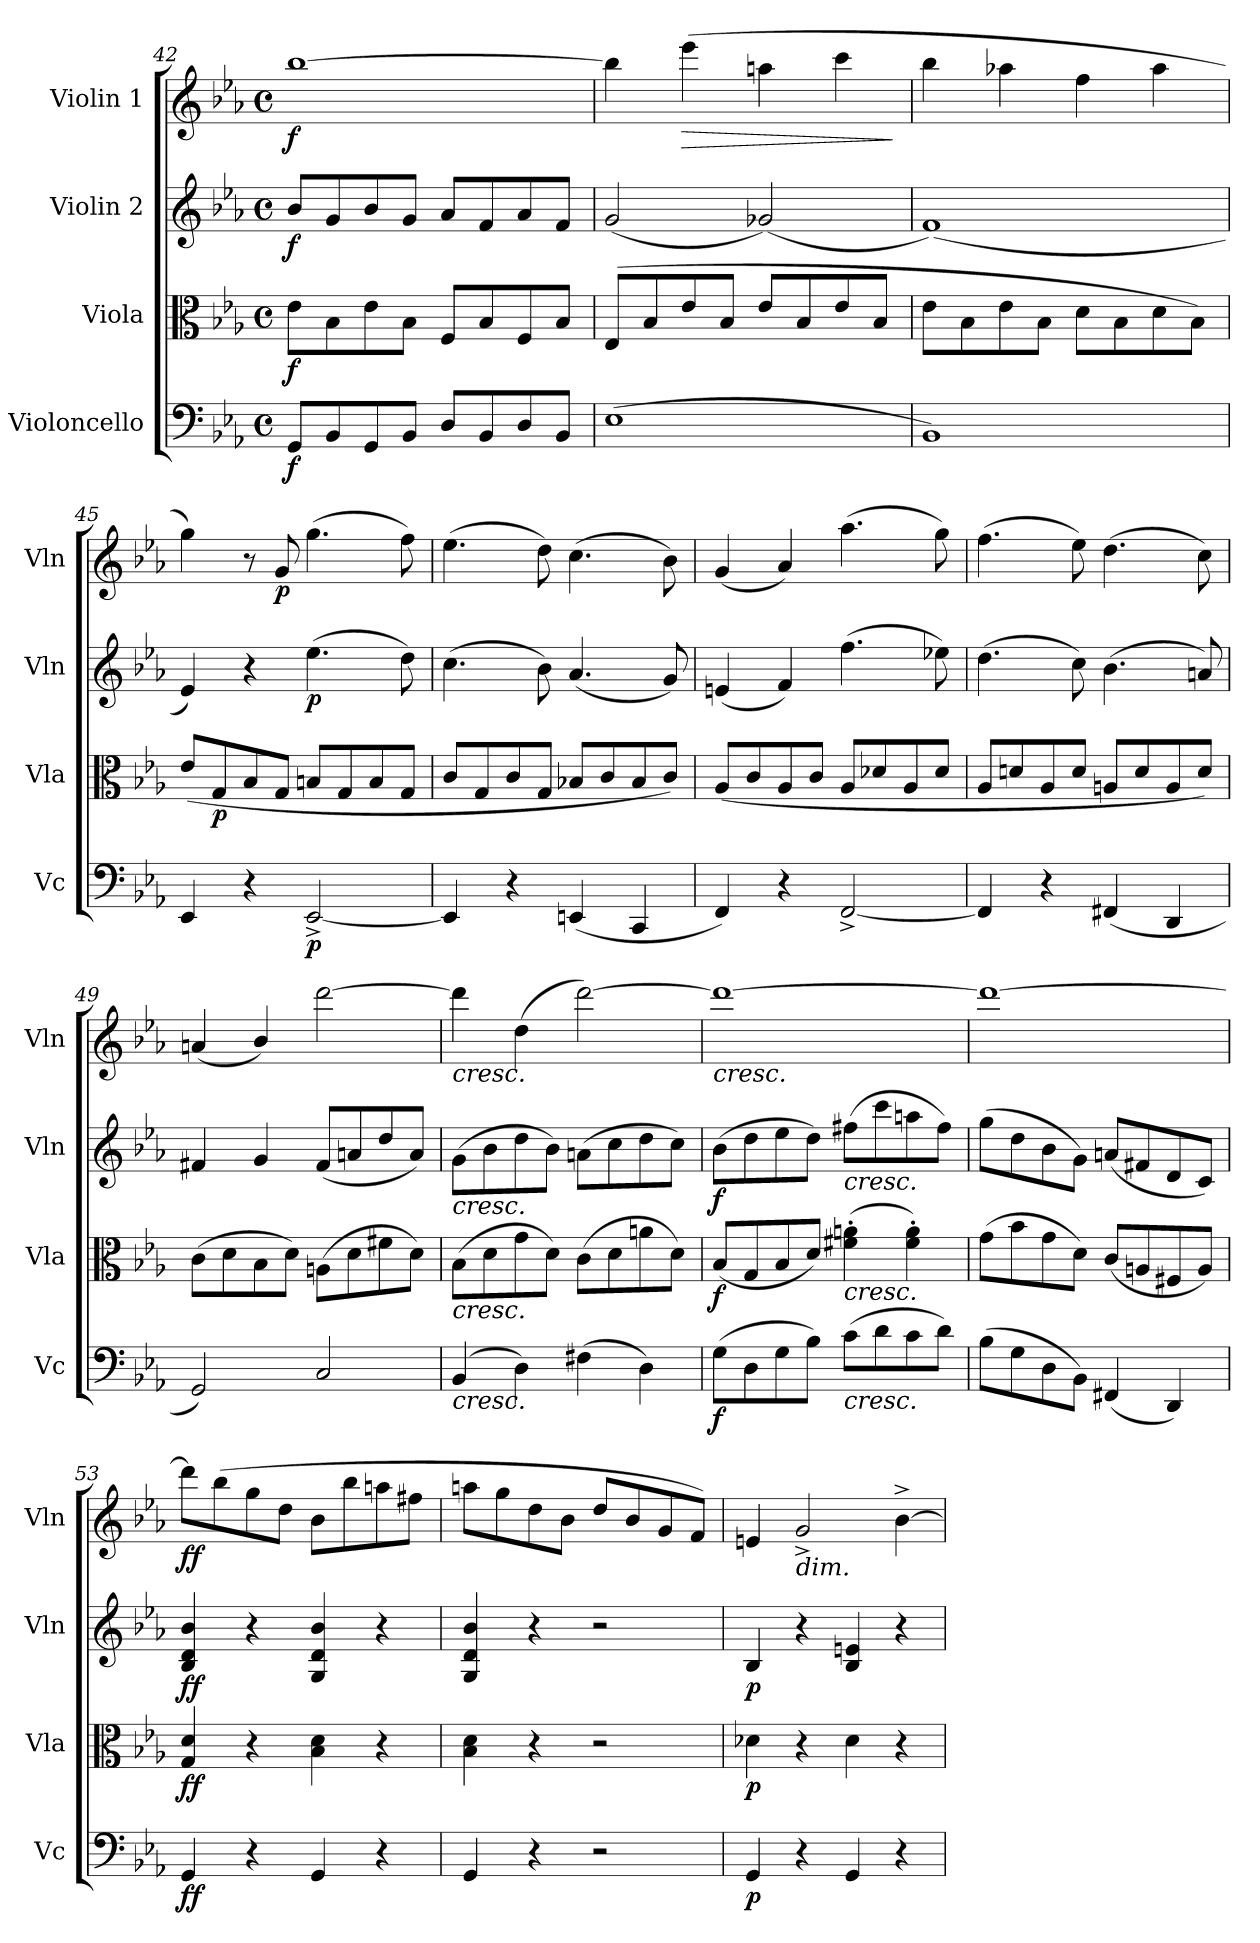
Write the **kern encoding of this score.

**kern	**dynam	**kern	**dynam	**kern	**dynam	**kern	**dynam
*part4	*part4	*part3	*part3	*part2	*part2	*part1	*part1
*staff4	*staff4	*staff3	*staff3	*staff2	*staff2	*staff1	*staff1
*I"Violoncello	*	*I"Viola	*	*I"Violin 2	*	*I"Violin 1	*
*I'Vc	*	*I'Vla	*	*I'Vln	*	*I'Vln	*
!!LO:PB:g=z
*clefF4	*	*clefC3	*	*clefG2	*	*clefG2	*
*k[b-e-a-]	*	*k[b-e-a-]	*	*k[b-e-a-]	*	*k[b-e-a-]	*
*M4/4	*	*M4/4	*	*M4/4	*	*M4/4	*
*met(c)	*	*met(c)	*	*met(c)	*	*met(c)	*
=42	=42	=42	=42	=42	=42	=42	=42
!	!LO:DY:b	!	!LO:DY:b	!	!LO:DY:b	!	!LO:DY:b
8GG/L	f	8e-\L	f	8b-/L	f	[1bb-	f
8BB-/	.	8B-\	.	8g/	.	.	.
8GG/	.	8e-\	.	8b-/	.	.	.
8BB-/J	.	8B-\J	.	8g/J	.	.	.
8D/L	.	8F/L	.	8a-/L	.	.	.
8BB-/	.	8B-/	.	8f/	.	.	.
8D/	.	8F/	.	8a-/	.	.	.
8BB-/J	.	8B-/J	.	8f/J	.	.	.
=43	=43	=43	=43	=43	=43	=43	=43
(1E-	.	(8E-/L	.	(2g/	.	4bb-\]	.
.	.	8B-/	.	.	.	.	.
!	!	!	!	!	!	!	!LO:HP:b
.	.	8e-/	.	.	.	(4eee-\	>
.	.	8B-/J	.	.	.	.	.
.	.	8e-/L	.	(2g-X/)	.	4aan\	.
.	.	8B-/	.	.	.	.	.
.	.	8e-/	.	.	.	4ccc\	.
.	.	8B-/J	.	.	.	.	.
.	.	.	.	.	.	.	]
=44	=44	=44	=44	=44	=44	=44	=44
1BB-)	.	8e-\L	.	(1f)	.	4bb-\	.
.	.	8B-\	.	.	.	.	.
.	.	8e-\	.	.	.	4aa-X\	.
.	.	8B-\J	.	.	.	.	.
.	.	8d\L	.	.	.	4ff\	.
.	.	8B-\	.	.	.	.	.
.	.	8d\	.	.	.	4aa-\	.
.	.	8B-\J)	.	.	.	.	.
=45	=45	=45	=45	=45	=45	=45	=45
4EE-/	.	(8e-/L	.	4e-/)	.	4gg\)	.
!	!	!	!LO:DY:b	!	!	!	!
.	.	8G/	p	.	.	.	.
4r	.	8B-/	.	4r	.	8r	.
!	!	!	!	!	!	!	!LO:DY:b
.	.	8G/J	.	.	.	8g/	p
!	!LO:DY:b	!	!	!	!LO:DY:b	!	!
[2EE-^>/	p	8Bn/L	.	(4.ee-\	p	(4.gg\	.
.	.	8G/	.	.	.	.	.
.	.	8B/	.	.	.	.	.
.	.	8G/J	.	8dd\)	.	8ff\)	.
=46	=46	=46	=46	=46	=46	=46	=46
4EE-/]	.	8c/L	.	(4.cc\	.	(4.ee-\	.
.	.	8G/	.	.	.	.	.
4r	.	8c/	.	.	.	.	.
.	.	8G/J	.	8b-\)	.	8dd\)	.
(4EEn/	.	8B-X/L	.	(4.a-/	.	(4.cc\	.
.	.	8c/	.	.	.	.	.
4CC/	.	8B-/	.	.	.	.	.
.	.	8c/J)	.	8g/)	.	8b-\)	.
!!LO:LB:g=z
=47	=47	=47	=47	=47	=47	=47	=47
4FF/)	.	(8A-/L	.	(4en/	.	(4g/	.
.	.	8c/	.	.	.	.	.
4r	.	8A-/	.	4f/)	.	4a-/)	.
.	.	8c/J	.	.	.	.	.
[2FF^>/	.	8A-/L	.	(4.ff\	.	(4.aa-\	.
.	.	8d-X/	.	.	.	.	.
.	.	8A-/	.	.	.	.	.
.	.	8d-/J	.	8ee-X\)	.	8gg\)	.
=48	=48	=48	=48	=48	=48	=48	=48
4FF/]	.	8A-/L	.	(4.dd\	.	(4.ff\	.
.	.	8dn/	.	.	.	.	.
4r	.	8A-/	.	.	.	.	.
.	.	8d/J	.	8cc\)	.	8ee-\)	.
(4FF#X/	.	8An/L	.	(4.b-\	.	(4.dd\	.
.	.	8d/	.	.	.	.	.
4DD/	.	8A/	.	.	.	.	.
.	.	8d/J)	.	8an/)	.	8cc\)	.
=49	=49	=49	=49	=49	=49	=49	=49
2GG/)	.	(8c\L	.	4f#X/	.	(4an/	.
.	.	8d\	.	.	.	.	.
.	.	8B-\	.	4g/	.	4b-/)	.
.	.	8d\J)	.	.	.	.	.
2C/	.	(8An\L	.	(8f#/L	.	[2ddd\	.
.	.	8d\	.	8an/	.	.	.
.	.	8f#X\	.	8dd/	.	.	.
.	.	8d\J)	.	8a/J)	.	.	.
=50	=50	=50	=50	=50	=50	=50	=50
!	!	!	!	!	!	!LO:TX:b:i:t=cresc.	!
!	!	!	!	!LO:TX:b:i:t=cresc.	!	!	!
!	!	!LO:TX:b:i:t=cresc.	!	!	!	!	!
!LO:TX:b:i:t=cresc.	!	!	!	!	!	!	!
(4BB-/	.	(8B-\L	.	(8g\L	.	4ddd\]	.
.	.	8d\	.	8b-\	.	.	.
4D\)	.	8g\	.	8dd\	.	(4dd\	.
.	.	8d\J)	.	8b-\J)	.	.	.
(4F#X\	.	(8c\L	.	(8an\L	.	[2ddd\)	.
.	.	8d\	.	8cc\	.	.	.
4D\)	.	8an\	.	8dd\	.	.	.
.	.	8d\J)	.	8cc\J)	.	.	.
!!LO:LB:g=z
=51	=51	=51	=51	=51	=51	=51	=51
!	!	!	!	!	!	!LO:TX:b:i:t=cresc.	!
!	!LO:DY:b	!	!LO:DY:b	!	!LO:DY:b	!	!
(8G\L	f	(8B-/L	f	(8b-\L	f	1ddd_	.
8D\	.	8G/	.	8dd\	.	.	.
8G\	.	8B-/	.	8ee-\	.	.	.
8B-\J)	.	8d/J)	.	8dd\J)	.	.	.
!	!	!	!	!LO:TX:b:i:t=cresc.	!	!	!
!	!	!LO:TX:b:i:t=cresc.	!	!	!	!	!
!LO:TX:b:i:t=cresc.	!	!	!	!	!	!	!
(8c\L	.	(4f#X\' 4an\'	.	(8ff#X\L	.	.	.
8d\	.	.	.	8ccc\	.	.	.
8c\	.	4f#\' 4a\')	.	8aan\	.	.	.
8d\J)	.	.	.	8ff#\J)	.	.	.
=52	=52	=52	=52	=52	=52	=52	=52
(8B-\L	.	(8g\L	.	(8gg\L	.	1ddd_	.
8G\	.	8b-\	.	8dd\	.	.	.
8D\	.	8g\	.	8b-\	.	.	.
8BB-\J)	.	8d\J)	.	8g\J)	.	.	.
(4FF#X/	.	(8c/L	.	(8an/L	.	.	.
.	.	8An/	.	8f#X/	.	.	.
4DD/)	.	8F#X/	.	8d/	.	.	.
.	.	8A/J)	.	8c/J)	.	.	.
=53	=53	=53	=53	=53	=53	=53	=53
!	!LO:DY:b	!	!LO:DY:b	!	!LO:DY:b	!	!LO:DY:b
4GG/	ff	4G/ 4d/	ff	4B-/ 4d/ 4b-/	ff	8ddd\L]	ff
.	.	.	.	.	.	(8bb-\	.
4r	.	4r	.	4r	.	8gg\	.
.	.	.	.	.	.	8dd\J	.
4GG/	.	4B-\ 4d\	.	4G/ 4d/ 4b-/	.	8b-\L	.
.	.	.	.	.	.	8bb-\	.
4r	.	4r	.	4r	.	8aan\	.
.	.	.	.	.	.	8ff#X\J	.
=54	=54	=54	=54	=54	=54	=54	=54
4GG/	.	4B-\ 4d\	.	4G/ 4d/ 4b-/	.	8aan\L	.
.	.	.	.	.	.	8gg\	.
4r	.	4r	.	4r	.	8dd\	.
.	.	.	.	.	.	8b-\J	.
2r	.	2r	.	2r	.	8dd/L	.
.	.	.	.	.	.	8b-/	.
.	.	.	.	.	.	8g/	.
.	.	.	.	.	.	8f/J)	.
=55	=55	=55	=55	=55	=55	=55	=55
!	!LO:DY:b	!	!LO:DY:b	!	!LO:DY:b	!	!
4GG/	p	4d-X\	p	4B-/	p	4en/	.
!	!	!	!	!	!	!LO:TX:b:i:t=dim.	!
4r	.	4r	.	4r	.	2g^>/	.
4GG/	.	4d-\	.	4B-/ 4en/	.	.	.
4r	.	4r	.	4r	.	[4b-^\	.
=	=	=	=	=	=	=	=
*-	*-	*-	*-	*-	*-	*-	*-
